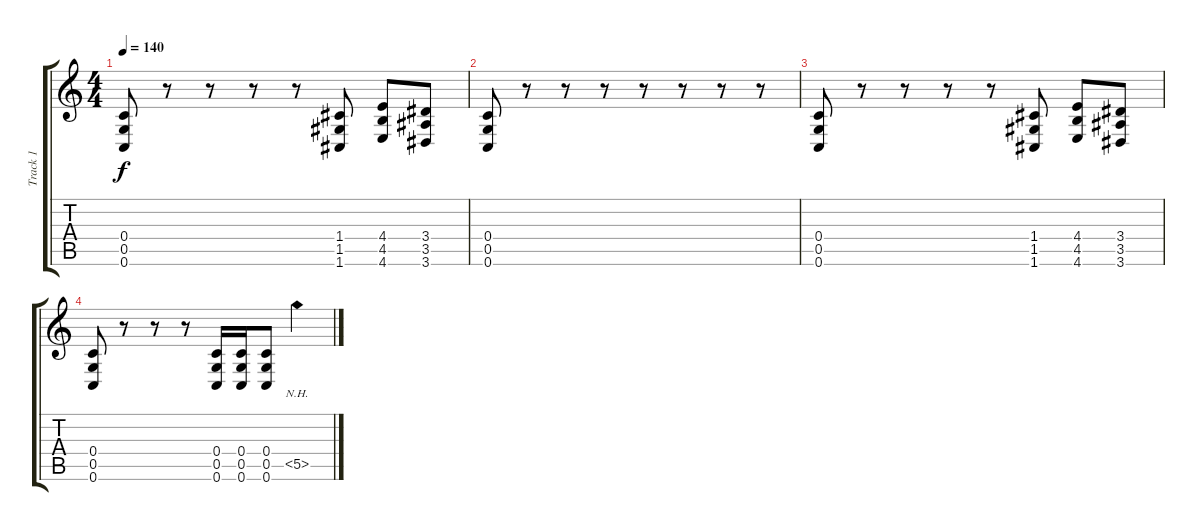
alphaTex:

\track ("Track 1" "Track 1") {instrument overdrivenguitar}
\staff {score tabs}
\tuning (D4 A3 F3 C3 G2 C2) {hide}
\ts (4 4)
\tempo 140
\clef g2
\ks c
(0.4 0.5 0.6).8{dy f} r.8 r.8 r.8 r.8 (1.4 1.5 1.6).8 (4.4 4.5 4.6).8 (3.4 3.5 3.6).8 |
(0.4 0.5 0.6).8 r.8 r.8 r.8 r.8 r.8 r.8 r.8 |
(0.4 0.5 0.6).8 r.8 r.8 r.8 r.8 (1.4 1.5 1.6).8 (4.4 4.5 4.6).8 (3.4 3.5 3.6).8 |
(0.4 0.5 0.6).8 r.8 r.8 r.8 (0.4 0.5 0.6).16 (0.4 0.5 0.6).16 (0.4 0.5 0.6).8 5.5{nh}.4
